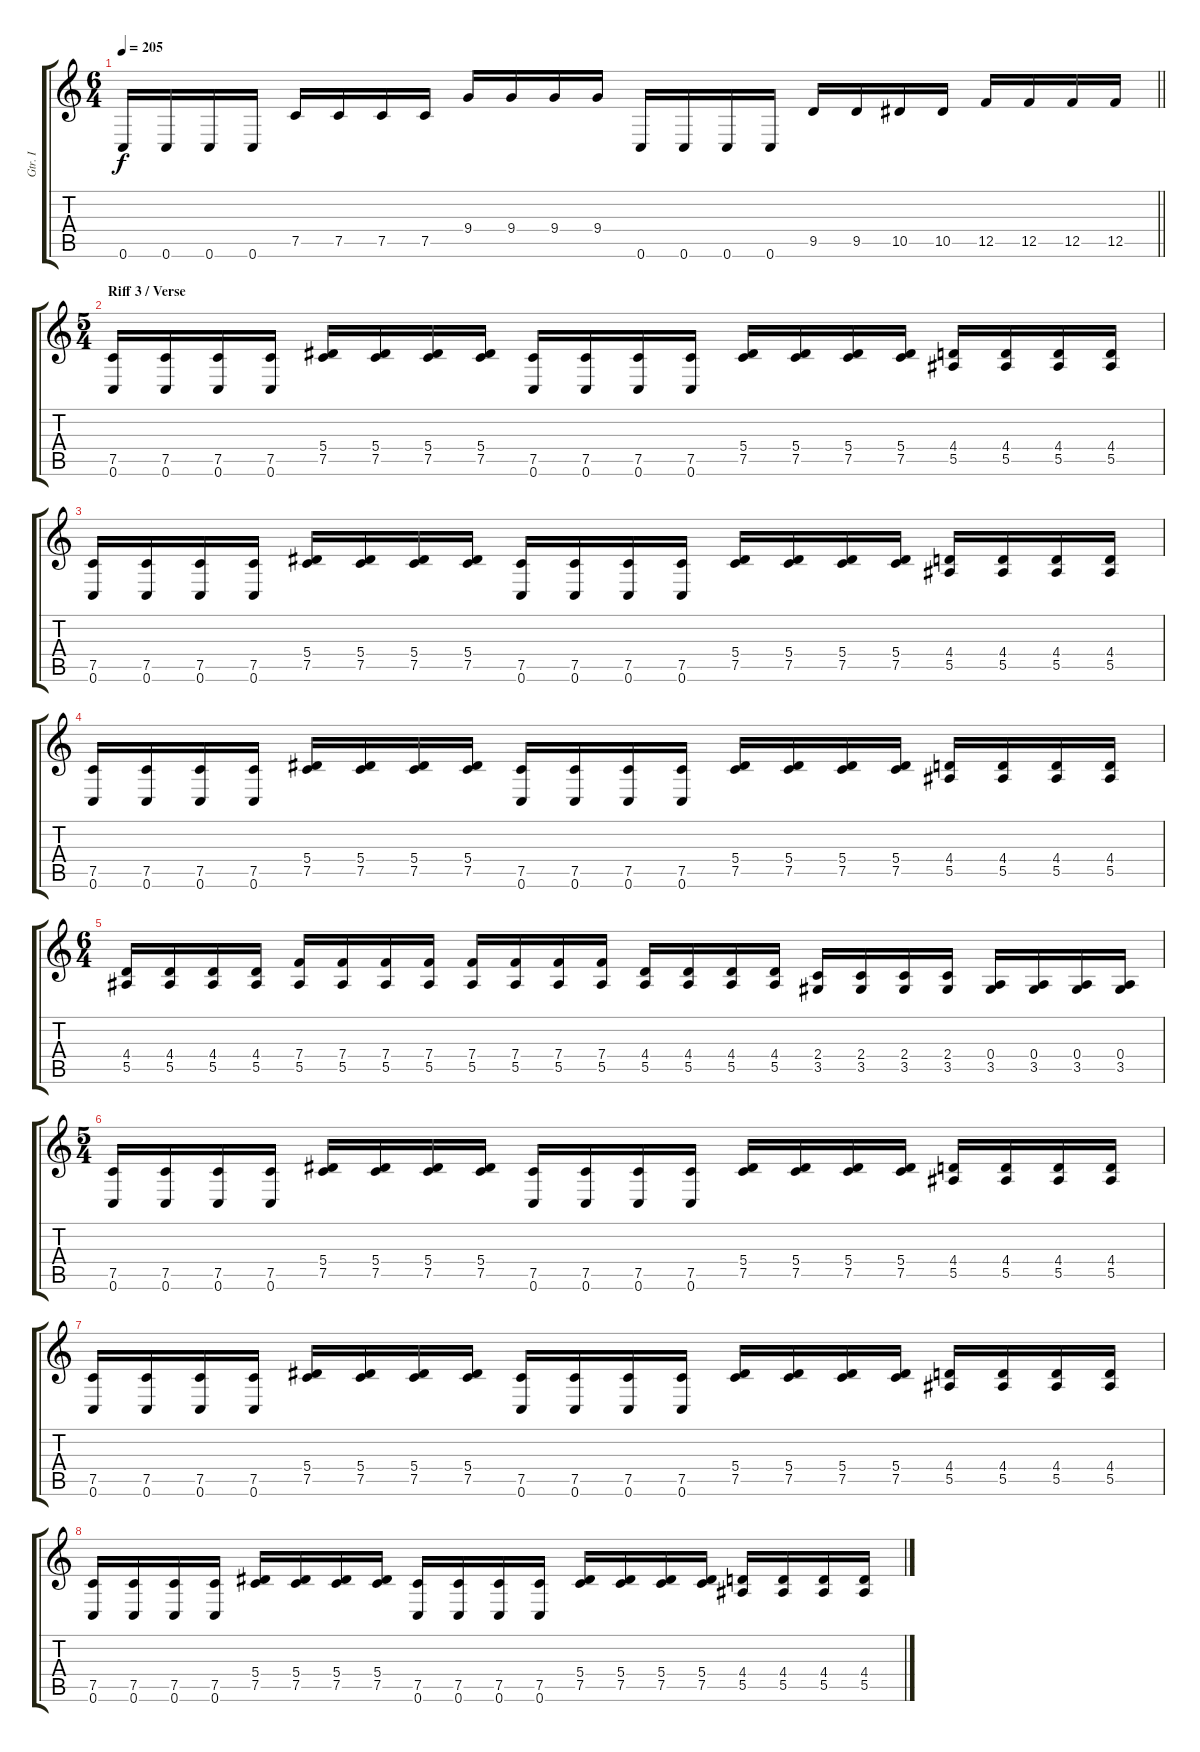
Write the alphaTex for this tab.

\track ("Gtr. I" "Gtr. I") {instrument overdrivenguitar}
\staff {score tabs}
\tuning (C4 G3 Eb3 Bb2 F2 C2) {hide}
\ts (6 4)
\tempo 205
\clef g2
\barLineRight lightlight
\ks c
0.6.16{dy f} 0.6.16 0.6.16 0.6.16 7.5.16 7.5.16 7.5.16 7.5.16 9.4.16 9.4.16 9.4.16 9.4.16 0.6.16 0.6.16 0.6.16 0.6.16 9.5.16 9.5.16 10.5.16 10.5.16 12.5.16 12.5.16 12.5.16 12.5.16 |
\ts (5 4)
\section ("" "Riff 3 / Verse")
(7.5 0.6).16 (7.5 0.6).16 (7.5 0.6).16 (7.5 0.6).16 (5.4 7.5).16 (5.4 7.5).16 (5.4 7.5).16 (5.4 7.5).16 (7.5 0.6).16 (7.5 0.6).16 (7.5 0.6).16 (7.5 0.6).16 (5.4 7.5).16 (5.4 7.5).16 (5.4 7.5).16 (5.4 7.5).16 (4.4 5.5).16 (4.4 5.5).16 (4.4 5.5).16 (4.4 5.5).16 |
(7.5 0.6).16 (7.5 0.6).16 (7.5 0.6).16 (7.5 0.6).16 (5.4 7.5).16 (5.4 7.5).16 (5.4 7.5).16 (5.4 7.5).16 (7.5 0.6).16 (7.5 0.6).16 (7.5 0.6).16 (7.5 0.6).16 (5.4 7.5).16 (5.4 7.5).16 (5.4 7.5).16 (5.4 7.5).16 (4.4 5.5).16 (4.4 5.5).16 (4.4 5.5).16 (4.4 5.5).16 |
(7.5 0.6).16 (7.5 0.6).16 (7.5 0.6).16 (7.5 0.6).16 (5.4 7.5).16 (5.4 7.5).16 (5.4 7.5).16 (5.4 7.5).16 (7.5 0.6).16 (7.5 0.6).16 (7.5 0.6).16 (7.5 0.6).16 (5.4 7.5).16 (5.4 7.5).16 (5.4 7.5).16 (5.4 7.5).16 (4.4 5.5).16 (4.4 5.5).16 (4.4 5.5).16 (4.4 5.5).16 |
\ts (6 4)
(4.4 5.5).16 (4.4 5.5).16 (4.4 5.5).16 (4.4 5.5).16 (7.4 5.5).16 (7.4 5.5).16 (7.4 5.5).16 (7.4 5.5).16 (7.4 5.5).16 (7.4 5.5).16 (7.4 5.5).16 (7.4 5.5).16 (4.4 5.5).16 (4.4 5.5).16 (4.4 5.5).16 (4.4 5.5).16 (2.4 3.5).16 (2.4 3.5).16 (2.4 3.5).16 (2.4 3.5).16 (0.4 3.5).16 (0.4 3.5).16 (0.4 3.5).16 (0.4 3.5).16 |
\ts (5 4)
(7.5 0.6).16 (7.5 0.6).16 (7.5 0.6).16 (7.5 0.6).16 (5.4 7.5).16 (5.4 7.5).16 (5.4 7.5).16 (5.4 7.5).16 (7.5 0.6).16 (7.5 0.6).16 (7.5 0.6).16 (7.5 0.6).16 (5.4 7.5).16 (5.4 7.5).16 (5.4 7.5).16 (5.4 7.5).16 (4.4 5.5).16 (4.4 5.5).16 (4.4 5.5).16 (4.4 5.5).16 |
(7.5 0.6).16 (7.5 0.6).16 (7.5 0.6).16 (7.5 0.6).16 (5.4 7.5).16 (5.4 7.5).16 (5.4 7.5).16 (5.4 7.5).16 (7.5 0.6).16 (7.5 0.6).16 (7.5 0.6).16 (7.5 0.6).16 (5.4 7.5).16 (5.4 7.5).16 (5.4 7.5).16 (5.4 7.5).16 (4.4 5.5).16 (4.4 5.5).16 (4.4 5.5).16 (4.4 5.5).16 |
(7.5 0.6).16 (7.5 0.6).16 (7.5 0.6).16 (7.5 0.6).16 (5.4 7.5).16 (5.4 7.5).16 (5.4 7.5).16 (5.4 7.5).16 (7.5 0.6).16 (7.5 0.6).16 (7.5 0.6).16 (7.5 0.6).16 (5.4 7.5).16 (5.4 7.5).16 (5.4 7.5).16 (5.4 7.5).16 (4.4 5.5).16 (4.4 5.5).16 (4.4 5.5).16 (4.4 5.5).16
